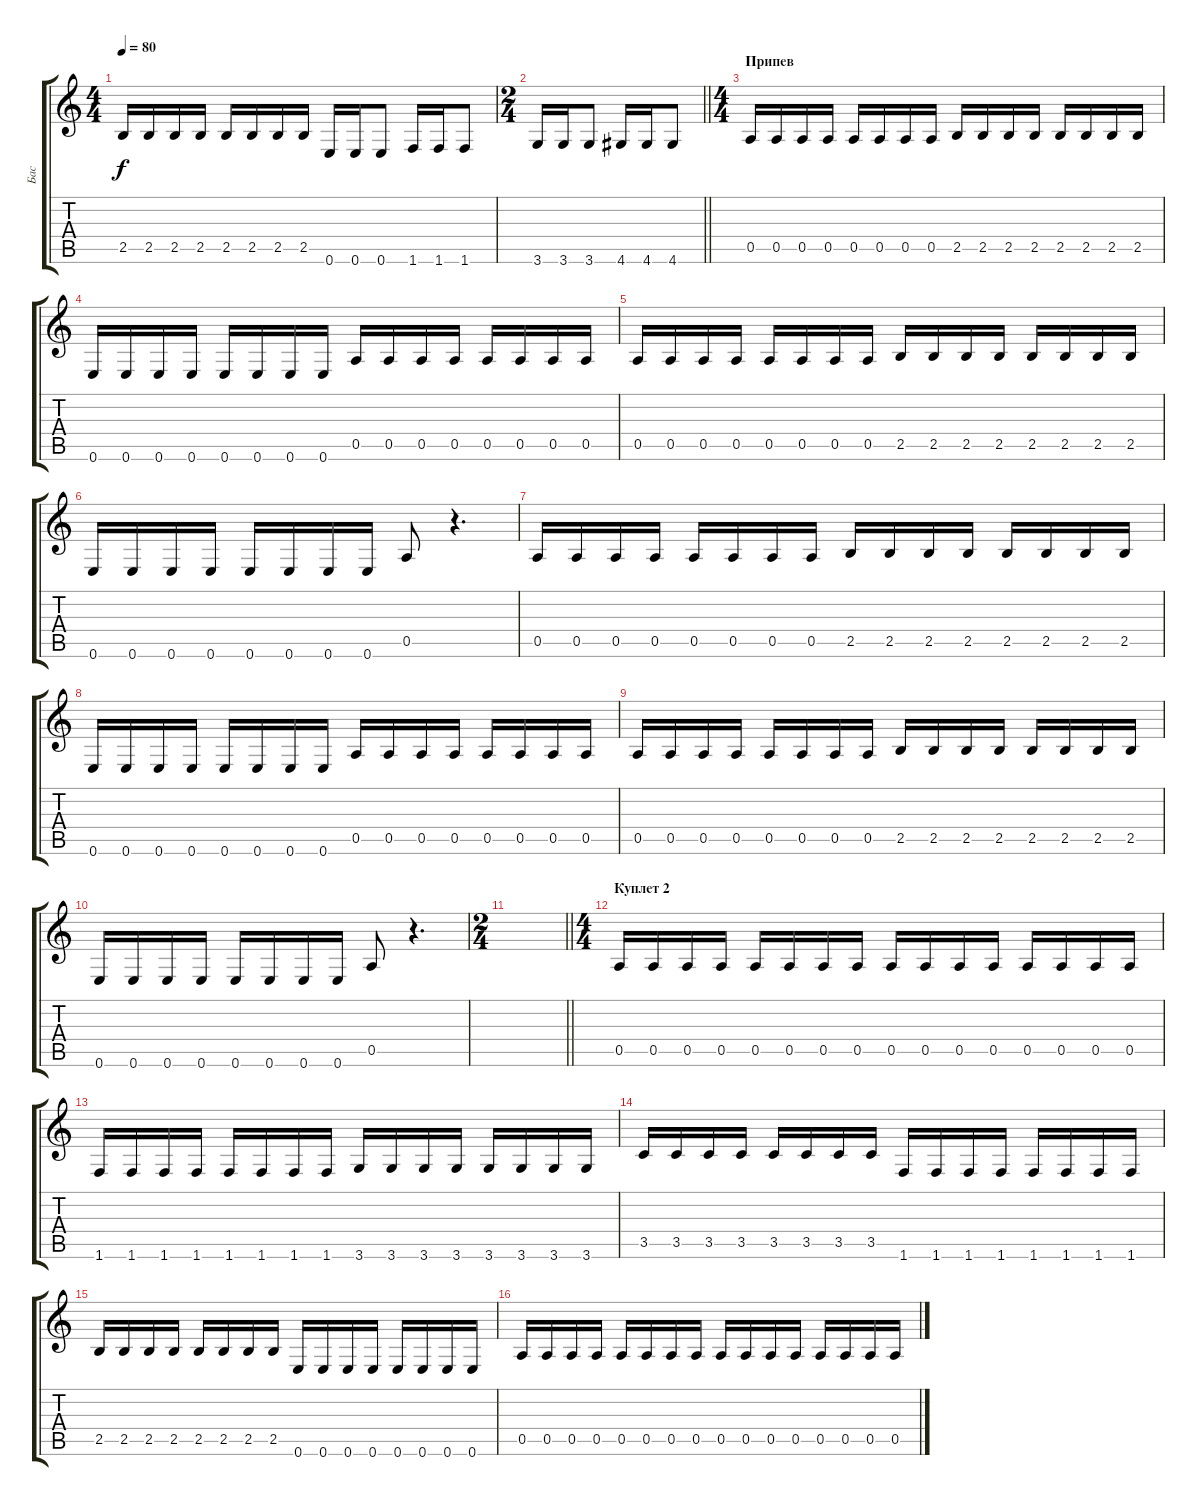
\track ("Бас" "Бас") {instrument electricbassfinger}
\staff {score tabs}
\tuning (E4 B3 G3 D3 A2 E2) {hide}
\ts (4 4)
\tempo 80
\clef g2
\ks c
2.5.16{dy f} 2.5.16 2.5.16 2.5.16 2.5.16 2.5.16 2.5.16 2.5.16 0.6.16 0.6.16 0.6.8 1.6.16 1.6.16 1.6.8 |
\ts (2 4)
\barLineRight lightlight
3.6.16 3.6.16 3.6.8 4.6.16 4.6.16 4.6.8 |
\ts (4 4)
\section ("" "Припев")
0.5.16 0.5.16 0.5.16 0.5.16 0.5.16 0.5.16 0.5.16 0.5.16 2.5.16 2.5.16 2.5.16 2.5.16 2.5.16 2.5.16 2.5.16 2.5.16 |
0.6.16 0.6.16 0.6.16 0.6.16 0.6.16 0.6.16 0.6.16 0.6.16 0.5.16 0.5.16 0.5.16 0.5.16 0.5.16 0.5.16 0.5.16 0.5.16 |
0.5.16 0.5.16 0.5.16 0.5.16 0.5.16 0.5.16 0.5.16 0.5.16 2.5.16 2.5.16 2.5.16 2.5.16 2.5.16 2.5.16 2.5.16 2.5.16 |
0.6.16 0.6.16 0.6.16 0.6.16 0.6.16 0.6.16 0.6.16 0.6.16 0.5.8 r.4{d} |
0.5.16 0.5.16 0.5.16 0.5.16 0.5.16 0.5.16 0.5.16 0.5.16 2.5.16 2.5.16 2.5.16 2.5.16 2.5.16 2.5.16 2.5.16 2.5.16 |
0.6.16 0.6.16 0.6.16 0.6.16 0.6.16 0.6.16 0.6.16 0.6.16 0.5.16 0.5.16 0.5.16 0.5.16 0.5.16 0.5.16 0.5.16 0.5.16 |
0.5.16 0.5.16 0.5.16 0.5.16 0.5.16 0.5.16 0.5.16 0.5.16 2.5.16 2.5.16 2.5.16 2.5.16 2.5.16 2.5.16 2.5.16 2.5.16 |
0.6.16 0.6.16 0.6.16 0.6.16 0.6.16 0.6.16 0.6.16 0.6.16 0.5.8 r.4{d} |
\ts (2 4)
\barLineRight lightlight
|
\ts (4 4)
\section ("" "Куплет 2")
0.5.16 0.5.16 0.5.16 0.5.16 0.5.16 0.5.16 0.5.16 0.5.16 0.5.16 0.5.16 0.5.16 0.5.16 0.5.16 0.5.16 0.5.16 0.5.16 |
1.6.16 1.6.16 1.6.16 1.6.16 1.6.16 1.6.16 1.6.16 1.6.16 3.6.16 3.6.16 3.6.16 3.6.16 3.6.16 3.6.16 3.6.16 3.6.16 |
3.5.16 3.5.16 3.5.16 3.5.16 3.5.16 3.5.16 3.5.16 3.5.16 1.6.16 1.6.16 1.6.16 1.6.16 1.6.16 1.6.16 1.6.16 1.6.16 |
2.5.16 2.5.16 2.5.16 2.5.16 2.5.16 2.5.16 2.5.16 2.5.16 0.6.16 0.6.16 0.6.16 0.6.16 0.6.16 0.6.16 0.6.16 0.6.16 |
0.5.16 0.5.16 0.5.16 0.5.16 0.5.16 0.5.16 0.5.16 0.5.16 0.5.16 0.5.16 0.5.16 0.5.16 0.5.16 0.5.16 0.5.16 0.5.16
